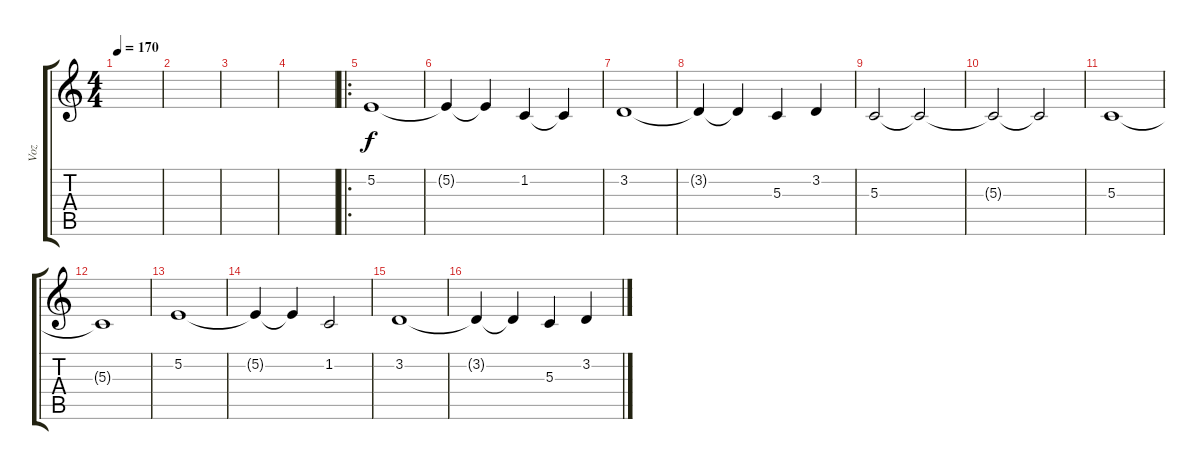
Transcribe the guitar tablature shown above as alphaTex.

\track ("Voz" "Voz") {instrument sopranosax}
\staff {score tabs}
\tuning (E4 B3 G3 D3 A2 E2) {hide}
\ts (4 4)
\tempo 170
\clef g2
\ks c
|
|
|
|
\ro
5.2.1 |
5.2{t}.4 5.2{t}.4 1.2.4 1.2{t}.4 |
3.2.1 |
3.2{t}.4 3.2{t}.4 5.3.4 3.2.4 |
5.3.2 5.3{t}.2 |
5.3{t}.2 5.3{t}.2 |
5.3.1 |
5.3{t}.1 |
5.2.1 |
5.2{t}.4 5.2{t}.4 1.2.2 |
3.2.1 |
3.2{t}.4 3.2{t}.4 5.3.4 3.2.4
